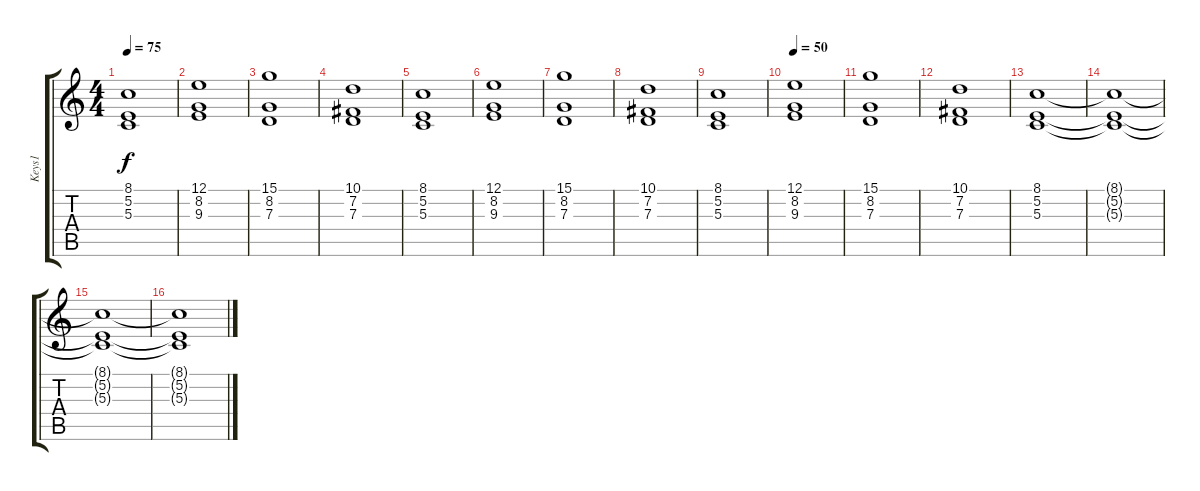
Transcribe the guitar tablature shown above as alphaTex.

\track ("Keys1" "Keys1") {instrument synthstrings1}
\staff {score tabs}
\tuning (E4 B3 G3 D3 A2 E2) {hide}
\ts (4 4)
\tempo 75
\clef g2
\ks c
(8.1 5.2 5.3).1{dy f} |
(12.1 8.2 9.3).1 |
(15.1 8.2 7.3).1 |
(10.1 7.2 7.3).1 |
(8.1 5.2 5.3).1 |
(12.1 8.2 9.3).1{volume 11 instrument synthstrings1} |
(15.1 8.2 7.3).1 |
(10.1 7.2 7.3).1 |
(8.1 5.2 5.3).1 |
\tempo 50
(12.1 8.2 9.3).1 |
(15.1 8.2 7.3).1 |
(10.1 7.2 7.3).1 |
(8.1 5.2 5.3).1{volume 0} |
(8.1{t} 5.2{t} 5.3{t}).1 |
(8.1{t} 5.2{t} 5.3{t}).1 |
(8.1{t} 5.2{t} 5.3{t}).1
